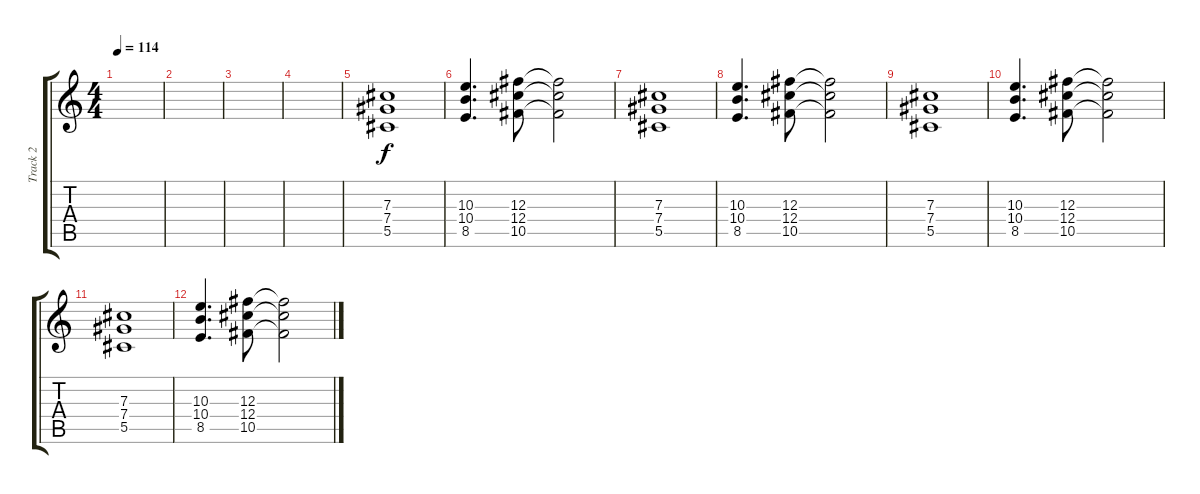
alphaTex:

\track ("Track 2" "Track 2") {instrument overdrivenguitar}
\staff {score tabs}
\tuning (Eb4 Bb3 Gb3 Db3 Ab2 Eb2) {hide}
\ts (4 4)
\tempo 114
\clef g2
\ks c
|
|
|
|
(7.3 7.4 5.5).1 |
(10.3 10.4 8.5).4{d} (12.3 12.4 10.5).8 (12.3{t} 12.4{t} 10.5{t}).2 |
(7.3 7.4 5.5).1 |
(10.3 10.4 8.5).4{d} (12.3 12.4 10.5).8 (12.3{t} 12.4{t} 10.5{t}).2 |
(7.3 7.4 5.5).1 |
(10.3 10.4 8.5).4{d} (12.3 12.4 10.5).8 (12.3{t} 12.4{t} 10.5{t}).2 |
(7.3 7.4 5.5).1 |
(10.3 10.4 8.5).4{d} (12.3 12.4 10.5).8 (12.3{t} 12.4{t} 10.5{t}).2
